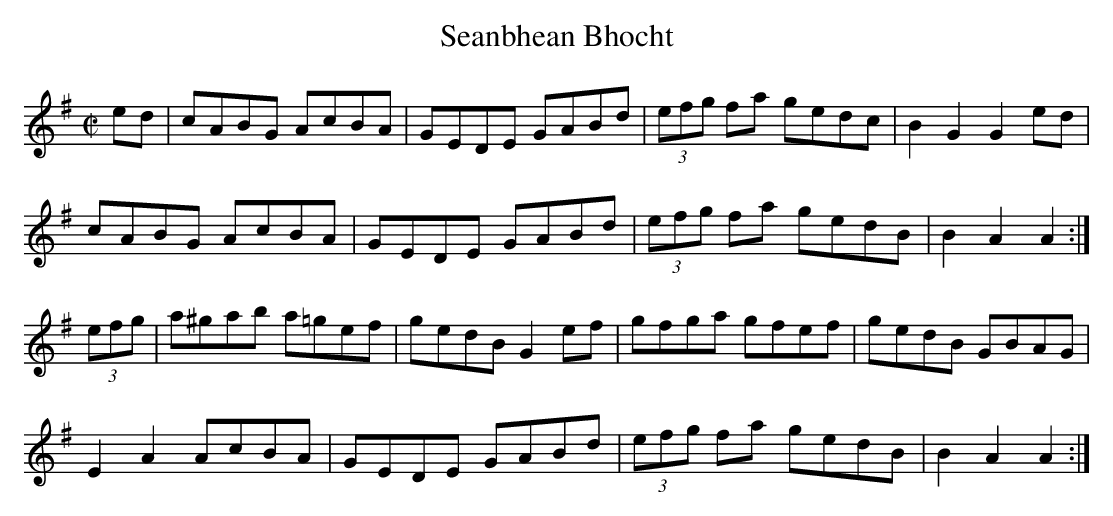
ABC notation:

X:1
T:Seanbhean Bhocht
M:C|
L:1/8
K:A Dorian
ed|cABG AcBA|GEDE GABd|(3efg fa gedc|B2G2 G2ed|!
cABG AcBA|GEDE GABd|(3efg fa gedB|B2A2 A2:|!
(3efg|a^gab a=gef|gedB G2ef|gfga gfef|gedB GBAG|!
E2A2 AcBA|GEDE GABd|(3efg fa gedB|B2A2 A2:|!
